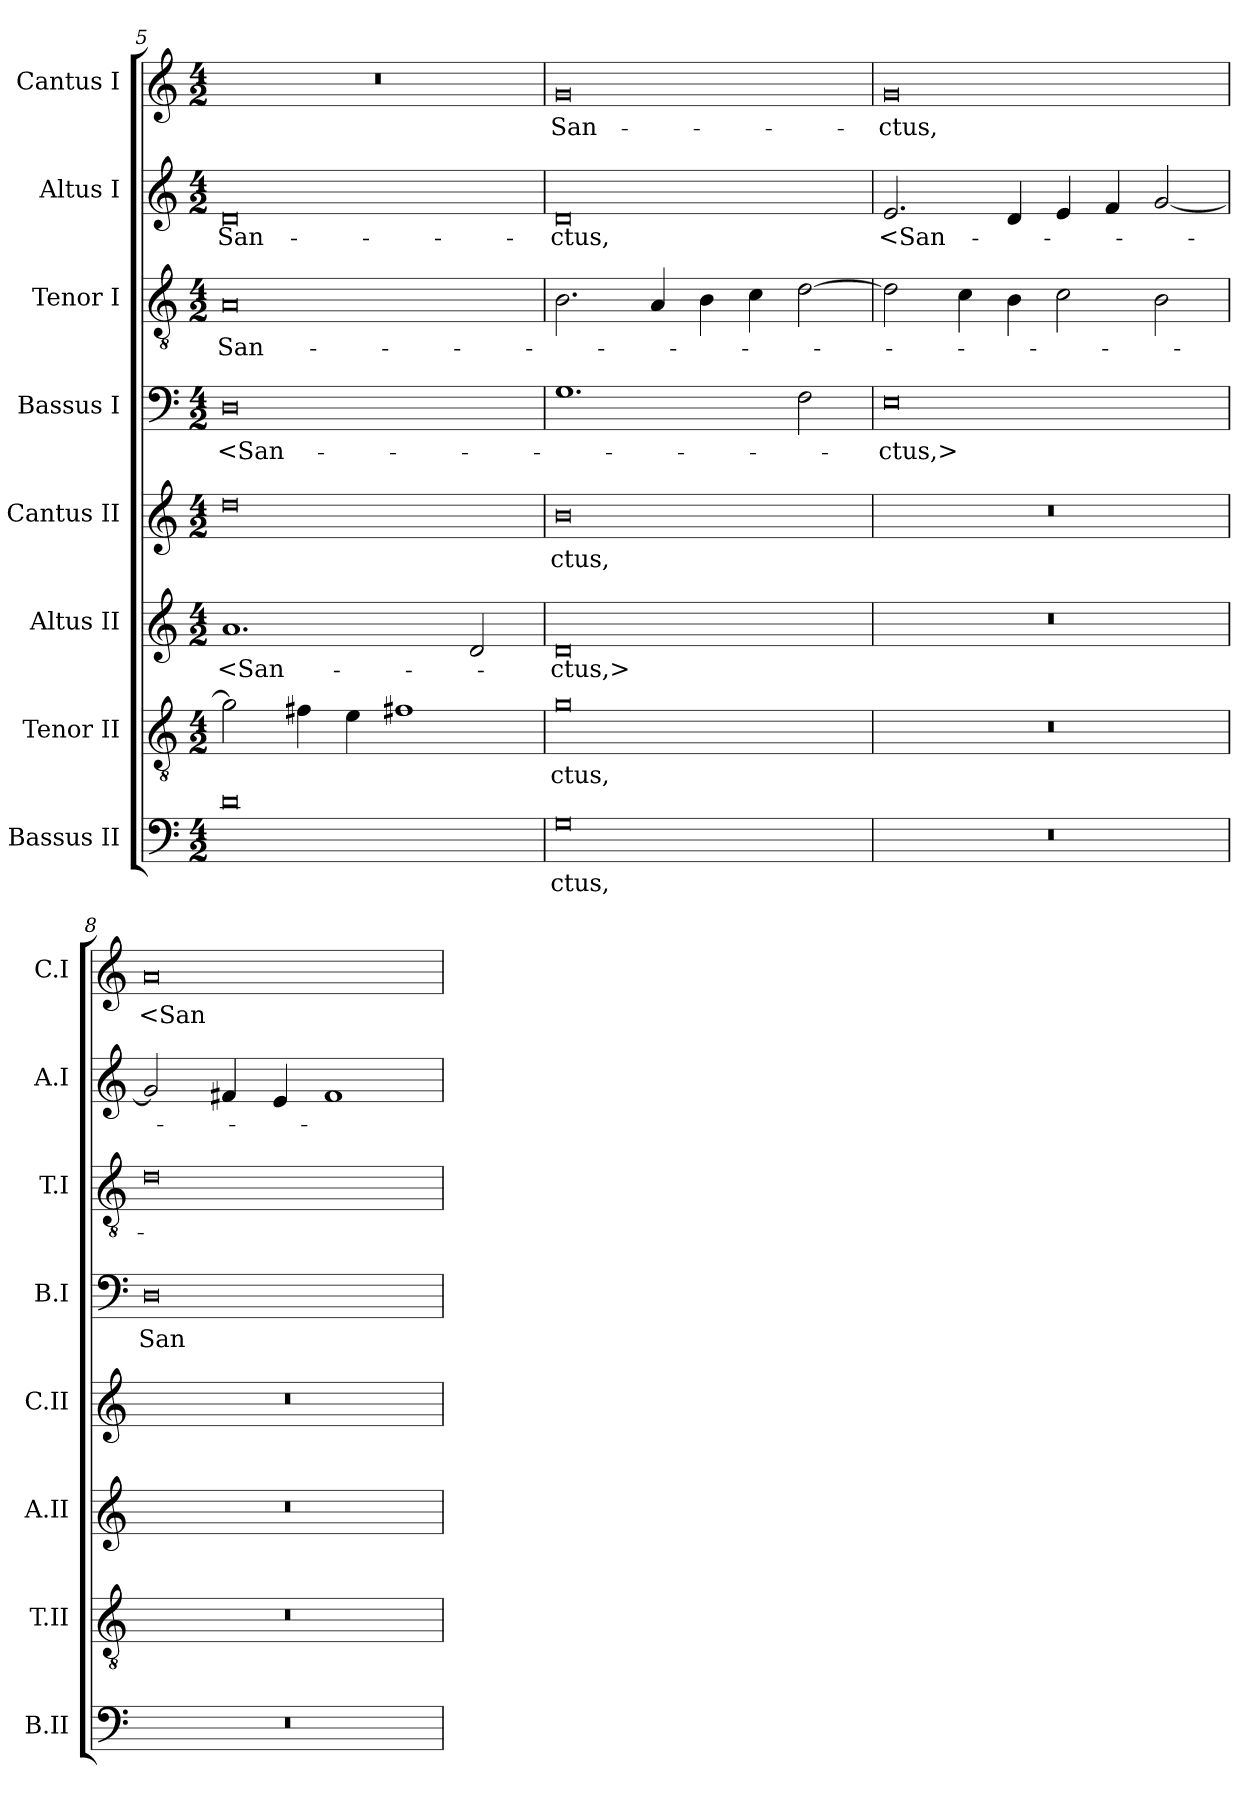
**kern	**text	**kern	**text	**kern	**text	**kern	**text	**kern	**text	**kern	**text	**kern	**text	**kern	**text
*part8	*part8	*part7	*part7	*part6	*part6	*part5	*part5	*part4	*part4	*part3	*part3	*part2	*part2	*part1	*part1
*staff8	*staff8	*staff7	*staff7	*staff6	*staff6	*staff5	*staff5	*staff4	*staff4	*staff3	*staff3	*staff2	*staff2	*staff1	*staff1
*I"Bassus II	*	*I"Tenor II	*	*I"Altus II	*	*I"Cantus II	*	*I"Bassus I	*	*I"Tenor I	*	*I"Altus I	*	*I"Cantus I	*
*I'B.II	*	*I'T.II	*	*I'A.II	*	*I'C.II	*	*I'B.I	*	*I'T.I	*	*I'A.I	*	*I'C.I	*
*clefF4	*	*clefGv2	*	*clefG2	*	*clefG2	*	*clefF4	*	*clefGv2	*	*clefG2	*	*clefG2	*
*	*	*ITrd7c12	*	*	*	*	*	*	*	*ITrd7c12	*	*	*	*	*
*k[]	*	*k[]	*	*k[]	*	*k[]	*	*k[]	*	*k[]	*	*k[]	*	*k[]	*
*C:	*	*C:	*	*C:	*	*C:	*	*C:	*	*C:	*	*C:	*	*C:	*
*M4/2	*	*M4/2	*	*M4/2	*	*M4/2	*	*M4/2	*	*M4/2	*	*M4/2	*	*M4/2	*
=5	=5	=5	=5	=5	=5	=5	=5	=5	=5	=5	=5	=5	=5	=5	=5
0d\	.	2G\]	.	1.a/	<San-	0dd\	.	0D\	<San-	0AA/	San-	0d/	San-	0r	.
.	.	4F#\	.	.	.	.	.	.	.	.	.	.	.	.	.
.	.	4E\	.	.	.	.	.	.	.	.	.	.	.	.	.
.	.	1F#X\	.	.	.	.	.	.	.	.	.	.	.	.	.
.	.	.	.	2d/	.	.	.	.	.	.	.	.	.	.	.
=6	=6	=6	=6	=6	=6	=6	=6	=6	=6	=6	=6	=6	=6	=6	=6
0G\	-ctus,	0G\	-ctus,	0d/	-ctus,>	0b\	-ctus,	1.G\	.	2.BB\	.	0d/	-ctus,	0g/	San-
.	.	.	.	.	.	.	.	.	.	4AA/	.	.	.	.	.
.	.	.	.	.	.	.	.	.	.	4BB\	.	.	.	.	.
.	.	.	.	.	.	.	.	.	.	4C\	.	.	.	.	.
.	.	.	.	.	.	.	.	2F\	.	[2D\	.	.	.	.	.
=7	=7	=7	=7	=7	=7	=7	=7	=7	=7	=7	=7	=7	=7	=7	=7
0r	.	0r	.	0r	.	0r	.	0E\	-ctus,>	2D\]	.	2.e/	<San-	0g/	-ctus,
.	.	.	.	.	.	.	.	.	.	4C\	.	.	.	.	.
.	.	.	.	.	.	.	.	.	.	4BB\	.	4d/	.	.	.
.	.	.	.	.	.	.	.	.	.	2C\	.	4e/	.	.	.
.	.	.	.	.	.	.	.	.	.	.	.	4f/	.	.	.
.	.	.	.	.	.	.	.	.	.	2BB\	.	[2g/	.	.	.
=8	=8	=8	=8	=8	=8	=8	=8	=8	=8	=8	=8	=8	=8	=8	=8
0r	.	0r	.	0r	.	0r	.	0D\	San-	0D\	.	2g/]	.	0a/	<San-
.	.	.	.	.	.	.	.	.	.	.	.	4f#/	.	.	.
.	.	.	.	.	.	.	.	.	.	.	.	4e/	.	.	.
.	.	.	.	.	.	.	.	.	.	.	.	1f#/	.	.	.
=	=	=	=	=	=	=	=	=	=	=	=	=	=	=	=
*-	*-	*-	*-	*-	*-	*-	*-	*-	*-	*-	*-	*-	*-	*-	*-
